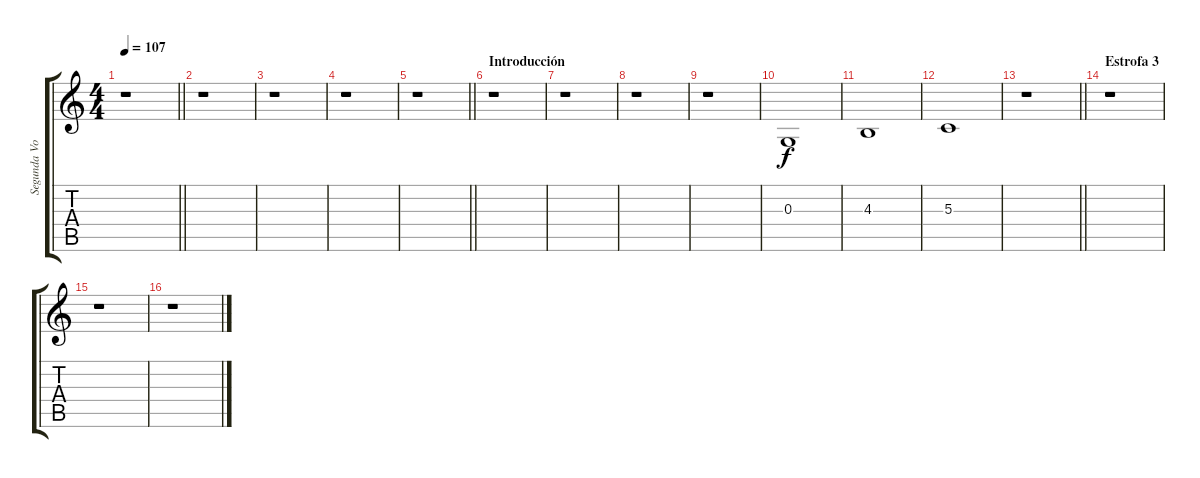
\track ("Segunda Voz" "Segunda Vo") {instrument lead6voice}
\staff {score tabs}
\tuning (E4 B3 G3 D3 A2 E2) {hide}
\ts (4 4)
\tempo 107
\clef g2
\barLineRight lightlight
\ks c
r.1{dy f} |
r.1 |
r.1 |
r.1 |
\barLineRight lightlight
r.1 |
\section ("" "Introducción")
r.1 |
r.1 |
r.1 |
r.1 |
0.3.1 |
4.3.1 |
5.3.1 |
\barLineRight lightlight
r.1 |
\section ("" "Estrofa 3")
r.1 |
r.1 |
r.1
